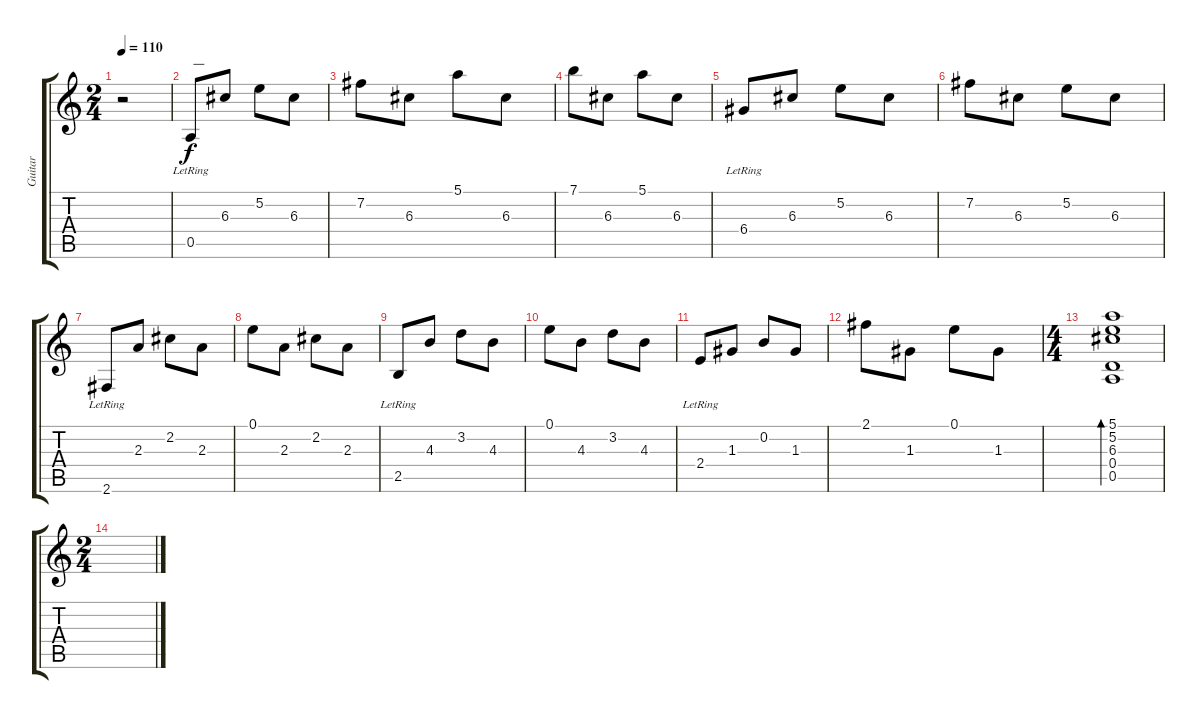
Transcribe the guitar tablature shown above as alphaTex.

\track ("Guitar" "Guitar") {instrument acousticguitarsteel}
\staff {score tabs}
\tuning (E4 B3 G3 D3 A2 E2) {hide}
\ts (2 4)
\tempo 110
\clef g2
\ks c
r.2{dy f} |
0.5{lr}.8{txt "一"} 6.3.8 5.2.8 6.3.8 |
7.2.8 6.3.8 5.1.8 6.3.8 |
7.1.8 6.3.8 5.1.8 6.3.8 |
6.4{lr}.8 6.3.8 5.2.8 6.3.8 |
7.2.8 6.3.8 5.2.8 6.3.8 |
2.6{lr}.8 2.3.8 2.2.8 2.3.8 |
0.1.8 2.3.8 2.2.8 2.3.8 |
2.5{lr}.8 4.3.8 3.2.8 4.3.8 |
0.1.8 4.3.8 3.2.8 4.3.8 |
2.4{lr}.8 1.3.8 0.2.8 1.3.8 |
2.1.8 1.3.8 0.1.8 1.3.8 |
\ts (4 4)
(5.1 5.2 6.3 0.4 0.5).1{bd 240} |
\ts (2 4)
